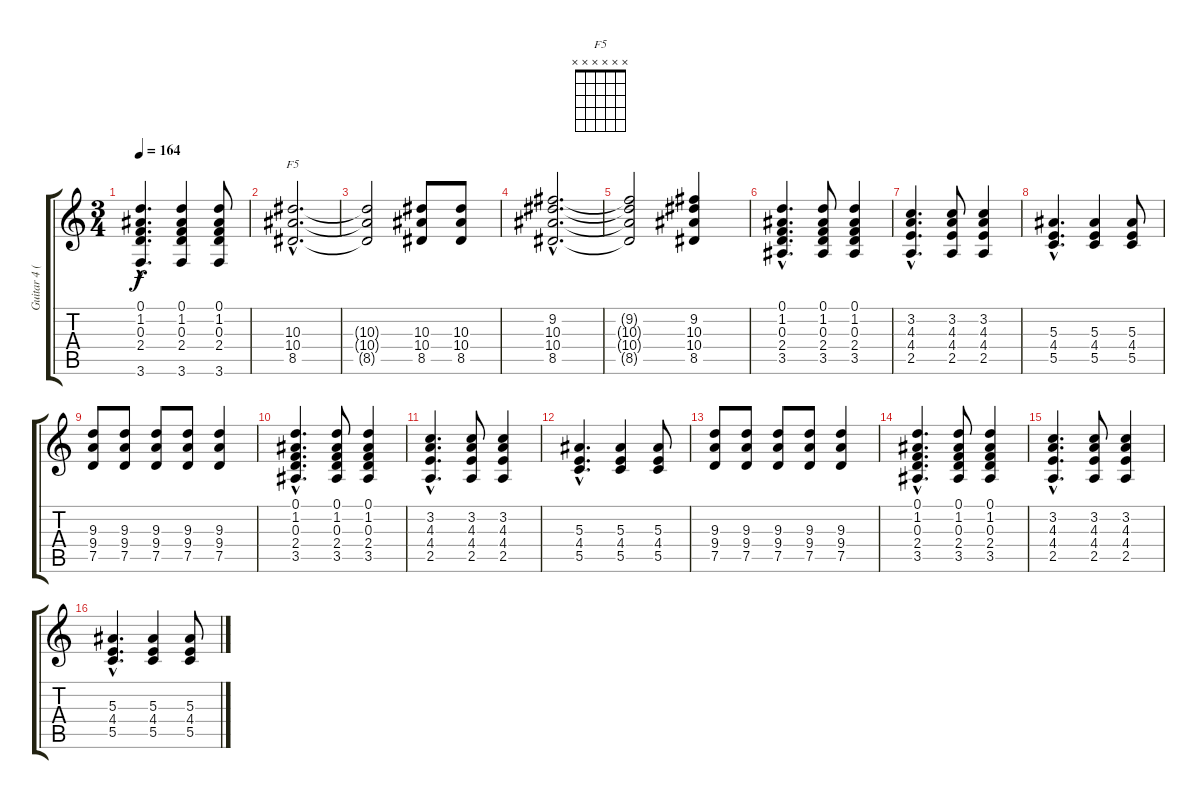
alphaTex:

\track ("Guitar 4 (Acoustic)" "Guitar 4 (") {instrument acousticguitarsteel}
\staff {score tabs}
\tuning (D4 A3 F3 C3 G2 D2) {hide}
\chord ("F5" x x x x x x) {firstfret 0}
\ts (3 4)
\tempo 164
\clef g2
\ks c
(0.1{hac} 1.2{hac} 0.3{hac} 2.4{hac} 3.6{hac}).4{d dy f} (0.1 1.2 0.3 2.4 3.6).4 (0.1 1.2 0.3 2.4 3.6).8 |
(10.3{hac} 10.4{hac} 8.5{hac}).2{d ch "F5"} |
(10.3{t} 10.4{t} 8.5{t}).2 (10.3 10.4 8.5).8 (10.3 10.4 8.5).8 |
(9.2{hac} 10.3{hac} 10.4{hac} 8.5{hac}).2{d} |
(9.2{t} 10.3{t} 10.4{t} 8.5{t}).2 (9.2 10.3 10.4 8.5).4 |
(0.1{hac} 1.2{hac} 0.3{hac} 2.4{hac} 3.5{hac}).4{d} (0.1 1.2 0.3 2.4 3.5).8 (0.1 1.2 0.3 2.4 3.5).4 |
(3.2{hac} 4.3{hac} 4.4{hac} 2.5{hac}).4{d} (3.2 4.3 4.4 2.5).8 (3.2 4.3 4.4 2.5).4 |
(5.3{hac} 4.4{hac} 5.5{hac}).4{d} (5.3 4.4 5.5).4 (5.3 4.4 5.5).8 |
(9.3 9.4 7.5).8 (9.3 9.4 7.5).8 (9.3 9.4 7.5).8 (9.3 9.4 7.5).8 (9.3 9.4 7.5).4 |
(0.1{hac} 1.2{hac} 0.3{hac} 2.4{hac} 3.5{hac}).4{d} (0.1 1.2 0.3 2.4 3.5).8 (0.1 1.2 0.3 2.4 3.5).4 |
(3.2{hac} 4.3{hac} 4.4{hac} 2.5{hac}).4{d} (3.2 4.3 4.4 2.5).8 (3.2 4.3 4.4 2.5).4 |
(5.3{hac} 4.4{hac} 5.5{hac}).4{d} (5.3 4.4 5.5).4 (5.3 4.4 5.5).8 |
(9.3 9.4 7.5).8 (9.3 9.4 7.5).8 (9.3 9.4 7.5).8 (9.3 9.4 7.5).8 (9.3 9.4 7.5).4 |
(0.1{hac} 1.2{hac} 0.3{hac} 2.4{hac} 3.5{hac}).4{d} (0.1 1.2 0.3 2.4 3.5).8 (0.1 1.2 0.3 2.4 3.5).4 |
(3.2{hac} 4.3{hac} 4.4{hac} 2.5{hac}).4{d} (3.2 4.3 4.4 2.5).8 (3.2 4.3 4.4 2.5).4 |
(5.3{hac} 4.4{hac} 5.5{hac}).4{d} (5.3 4.4 5.5).4 (5.3 4.4 5.5).8
